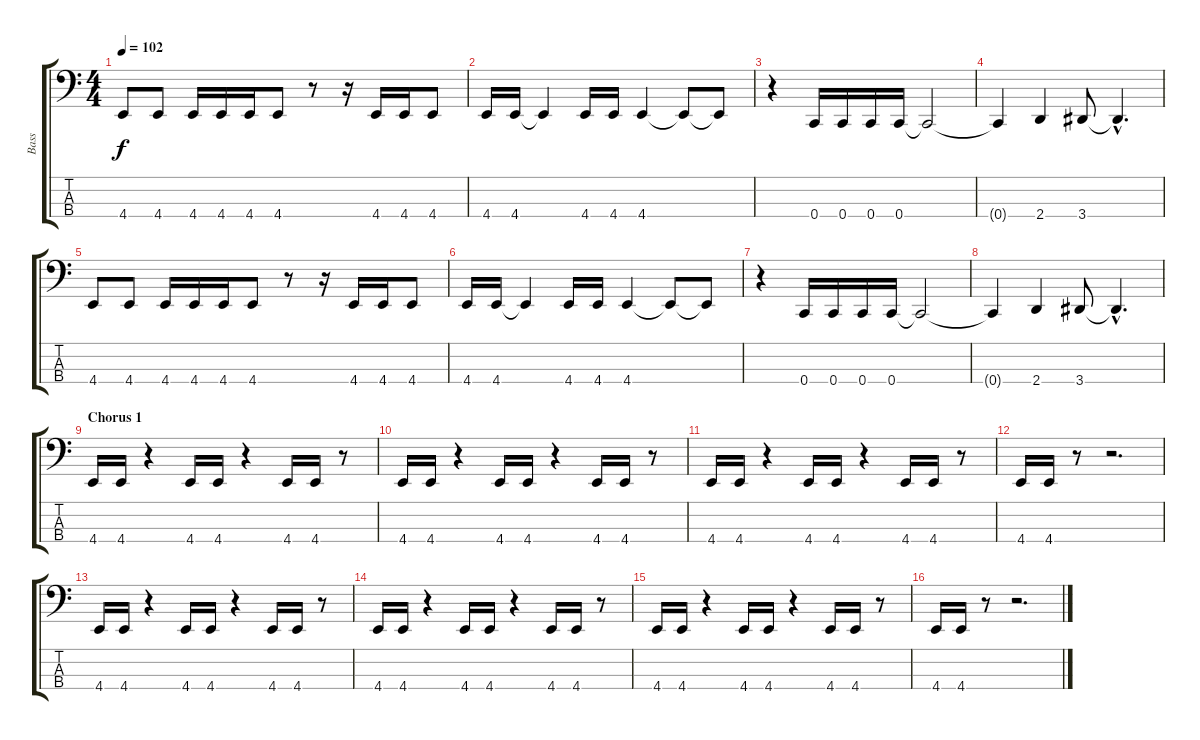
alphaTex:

\track ("Bass" "Bass") {instrument electricbasspick}
\staff {score tabs}
\tuning (G2 D2 A1 C1) {hide}
\ts (4 4)
\tempo 102
\clef f4
\ks c
4.4.8{dy f} 4.4.8 4.4.16 4.4.16 4.4.16 4.4.8 r.8 r.16 4.4.16 4.4.16 4.4.8 |
4.4.16 4.4.16 4.4{t}.4 4.4.16 4.4.16 4.4.4 4.4{t}.8 4.4{t}.8 |
r.4 0.4.16 0.4.16 0.4.16 0.4.16 0.4{t}.2 |
0.4{t}.4 2.4.4 3.4.8 3.4{hac t}.4{d} |
4.4.8 4.4.8 4.4.16 4.4.16 4.4.16 4.4.8 r.8 r.16 4.4.16 4.4.16 4.4.8 |
4.4.16 4.4.16 4.4{t}.4 4.4.16 4.4.16 4.4.4 4.4{t}.8 4.4{t}.8 |
r.4 0.4.16 0.4.16 0.4.16 0.4.16 0.4{t}.2 |
0.4{t}.4 2.4.4 3.4.8 3.4{hac t}.4{d} |
\section ("" "Chorus 1")
4.4.16 4.4.16 r.4 4.4.16 4.4.16 r.4 4.4.16 4.4.16 r.8 |
4.4.16 4.4.16 r.4 4.4.16 4.4.16 r.4 4.4.16 4.4.16 r.8 |
4.4.16 4.4.16 r.4 4.4.16 4.4.16 r.4 4.4.16 4.4.16 r.8 |
4.4.16 4.4.16 r.8 r.2{d} |
4.4.16 4.4.16 r.4 4.4.16 4.4.16 r.4 4.4.16 4.4.16 r.8 |
4.4.16 4.4.16 r.4 4.4.16 4.4.16 r.4 4.4.16 4.4.16 r.8 |
4.4.16 4.4.16 r.4 4.4.16 4.4.16 r.4 4.4.16 4.4.16 r.8 |
4.4.16 4.4.16 r.8 r.2{d}
